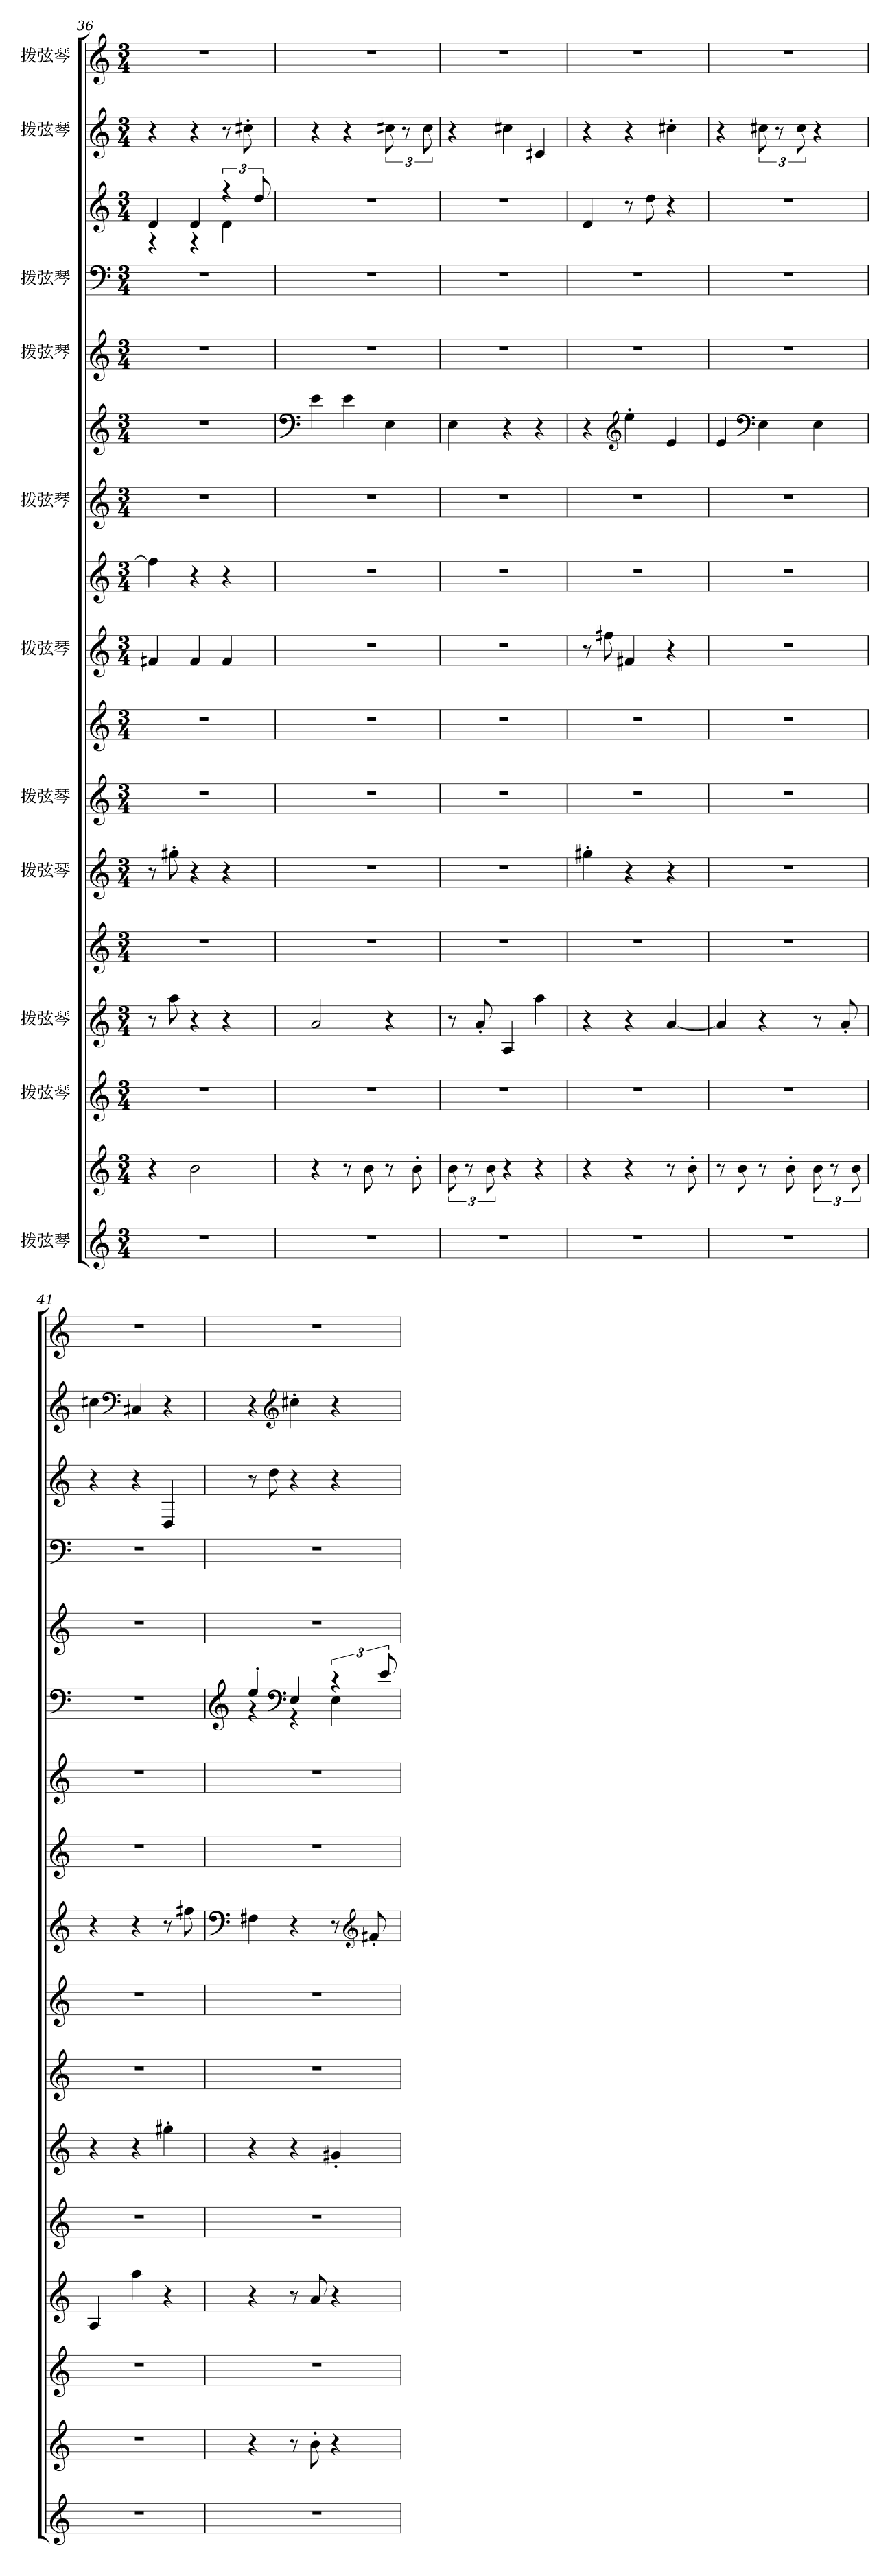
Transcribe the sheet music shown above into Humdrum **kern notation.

**kern	**kern	**kern	**kern	**kern	**kern	**kern	**kern	**kern	**kern	**kern	**kern	**kern	**kern	**kern	**kern	**kern
*part11	*part11	*part10	*part9	*part9	*part8	*part7	*part7	*part6	*part6	*part5	*part5	*part4	*part3	*part3	*part2	*part1
*staff17	*staff16	*staff15	*staff14	*staff13	*staff12	*staff11	*staff10	*staff9	*staff8	*staff7	*staff6	*staff5	*staff4	*staff3	*staff2	*staff1
*I"拨弦琴	*	*I"拨弦琴	*I"拨弦琴	*	*I"拨弦琴	*I"拨弦琴	*	*I"拨弦琴	*	*I"拨弦琴	*	*I"拨弦琴	*I"拨弦琴	*	*I"拨弦琴	*I"拨弦琴
*clefG2	*clefG2	*clefG2	*clefG2	*clefG2	*clefG2	*clefG2	*clefG2	*clefG2	*clefG2	*clefG2	*clefG2	*clefG2	*clefF4	*clefG2	*clefG2	*clefG2
*k[]	*k[]	*k[]	*k[]	*k[]	*k[]	*k[]	*k[]	*k[]	*k[]	*k[]	*k[]	*k[]	*k[]	*k[]	*k[]	*k[]
*M3/4	*M3/4	*M3/4	*M3/4	*M3/4	*M3/4	*M3/4	*M3/4	*M3/4	*M3/4	*M3/4	*M3/4	*M3/4	*M3/4	*M3/4	*M3/4	*M3/4
=36	=36	=36	=36	=36	=36	=36	=36	=36	=36	=36	=36	=36	=36	=36	=36	=36
*	*	*	*	*	*	*	*	*	*	*	*	*	*	*^	*	*
2.r	4r	2.r	8r	2.r	8r	2.r	2.r	4f#X/	4ff#\]	2.r	2.r	2.r	2.r	4d/	4r	4r	2.r
.	.	.	8aa\	.	8gg#X'\	.	.	.	.	.	.	.	.	.	.	.	.
.	2b\	.	4r	.	4r	.	.	4f#/	4r	.	.	.	.	4d/	4r	4r	.
.	.	.	4r	.	4r	.	.	4f#/	4r	.	.	.	.	6r	4d\	8r	.
.	.	.	.	.	.	.	.	.	.	.	.	.	.	.	.	8cc#X'\	.
.	.	.	.	.	.	.	.	.	.	.	.	.	.	12dd/	.	.	.
*	*	*	*	*	*	*	*	*	*	*	*	*	*	*v	*v	*	*
=37	=37	=37	=37	=37	=37	=37	=37	=37	=37	=37	=37	=37	=37	=37	=37	=37
*	*	*	*	*	*	*	*	*	*	*	*clefF4	*	*	*	*	*
2.r	4r	2.r	2a/	2.r	2.r	2.r	2.r	2.r	2.r	2.r	4e\	2.r	2.r	2.r	4r	2.r
.	8r	.	.	.	.	.	.	.	.	.	4e\	.	.	.	4r	.
.	8b\	.	.	.	.	.	.	.	.	.	.	.	.	.	.	.
.	8r	.	4r	.	.	.	.	.	.	.	4E\	.	.	.	12cc#X\	.
.	.	.	.	.	.	.	.	.	.	.	.	.	.	.	12r	.
.	8b'\	.	.	.	.	.	.	.	.	.	.	.	.	.	.	.
.	.	.	.	.	.	.	.	.	.	.	.	.	.	.	12cc#\	.
=38	=38	=38	=38	=38	=38	=38	=38	=38	=38	=38	=38	=38	=38	=38	=38	=38
2.r	12b\	2.r	8r	2.r	2.r	2.r	2.r	2.r	2.r	2.r	4E\	2.r	2.r	2.r	4r	2.r
.	12r	.	.	.	.	.	.	.	.	.	.	.	.	.	.	.
.	.	.	8a'/	.	.	.	.	.	.	.	.	.	.	.	.	.
.	12b\	.	.	.	.	.	.	.	.	.	.	.	.	.	.	.
.	4r	.	4A/	.	.	.	.	.	.	.	4r	.	.	.	4cc#X\	.
.	4r	.	4aa\	.	.	.	.	.	.	.	4r	.	.	.	4c#X/	.
!!LO:PB:g=z
=39	=39	=39	=39	=39	=39	=39	=39	=39	=39	=39	=39	=39	=39	=39	=39	=39
2.r	4r	2.r	4r	2.r	4gg#X'\	2.r	2.r	8r	2.r	2.r	4r	2.r	2.r	4d/	4r	2.r
.	.	.	.	.	.	.	.	8ff#X\	.	.	.	.	.	.	.	.
*	*	*	*	*	*	*	*	*	*	*	*clefG2	*	*	*	*	*
.	4r	.	4r	.	4r	.	.	4f#X/	.	.	4ee'\	.	.	8r	4r	.
.	.	.	.	.	.	.	.	.	.	.	.	.	.	8dd\	.	.
.	8r	.	[4a/	.	4r	.	.	4r	.	.	4e/	.	.	4r	4cc#X'\	.
.	8b'\	.	.	.	.	.	.	.	.	.	.	.	.	.	.	.
=40	=40	=40	=40	=40	=40	=40	=40	=40	=40	=40	=40	=40	=40	=40	=40	=40
2.r	8r	2.r	4a/]	2.r	2.r	2.r	2.r	2.r	2.r	2.r	4e/	2.r	2.r	2.r	4r	2.r
.	8b\	.	.	.	.	.	.	.	.	.	.	.	.	.	.	.
*	*	*	*	*	*	*	*	*	*	*	*clefF4	*	*	*	*	*
.	8r	.	4r	.	.	.	.	.	.	.	4E\	.	.	.	12cc#X\	.
.	.	.	.	.	.	.	.	.	.	.	.	.	.	.	12r	.
.	8b'\	.	.	.	.	.	.	.	.	.	.	.	.	.	.	.
.	.	.	.	.	.	.	.	.	.	.	.	.	.	.	12cc#\	.
.	12b\	.	8r	.	.	.	.	.	.	.	4E\	.	.	.	4r	.
.	12r	.	.	.	.	.	.	.	.	.	.	.	.	.	.	.
.	.	.	8a'/	.	.	.	.	.	.	.	.	.	.	.	.	.
.	12b\	.	.	.	.	.	.	.	.	.	.	.	.	.	.	.
=41	=41	=41	=41	=41	=41	=41	=41	=41	=41	=41	=41	=41	=41	=41	=41	=41
2.r	2.r	2.r	4A/	2.r	4r	2.r	2.r	4r	2.r	2.r	2.r	2.r	2.r	4r	4cc#X\	2.r
*	*	*	*	*	*	*	*	*	*	*	*	*	*	*	*clefF4	*
.	.	.	4aa\	.	4r	.	.	4r	.	.	.	.	.	4r	4C#X/	.
.	.	.	4r	.	4gg#X'\	.	.	8r	.	.	.	.	.	4D/	4r	.
.	.	.	.	.	.	.	.	8ff#X\	.	.	.	.	.	.	.	.
=42	=42	=42	=42	=42	=42	=42	=42	=42	=42	=42	=42	=42	=42	=42	=42	=42
*	*	*	*	*	*	*	*	*clefF4	*	*	*clefG2	*	*	*	*	*
*	*	*	*	*	*	*	*	*	*	*	*^	*	*	*	*	*
2.r	4r	2.r	4r	2.r	4r	2.r	2.r	4F#X\	2.r	2.r	4ee'/	4r	2.r	2.r	8r	4r	2.r
.	.	.	.	.	.	.	.	.	.	.	.	.	.	.	8dd\	.	.
*	*	*	*	*	*	*	*	*	*	*	*clefF4	*	*	*	*	*clefG2	*
.	8r	.	8r	.	4r	.	.	4r	.	.	4E/	4r	.	.	4r	4cc#X'\	.
.	8b'\	.	8a/	.	.	.	.	.	.	.	.	.	.	.	.	.	.
.	4r	.	4r	.	4g#X'/	.	.	8r	.	.	6r	4E\	.	.	4r	4r	.
*	*	*	*	*	*	*	*	*clefG2	*	*	*	*	*	*	*	*	*
.	.	.	.	.	.	.	.	8f#X'/	.	.	.	.	.	.	.	.	.
.	.	.	.	.	.	.	.	.	.	.	12e/	.	.	.	.	.	.
*	*	*	*	*	*	*	*	*	*	*	*v	*v	*	*	*	*	*
=	=	=	=	=	=	=	=	=	=	=	=	=	=	=	=	=
*-	*-	*-	*-	*-	*-	*-	*-	*-	*-	*-	*-	*-	*-	*-	*-	*-
